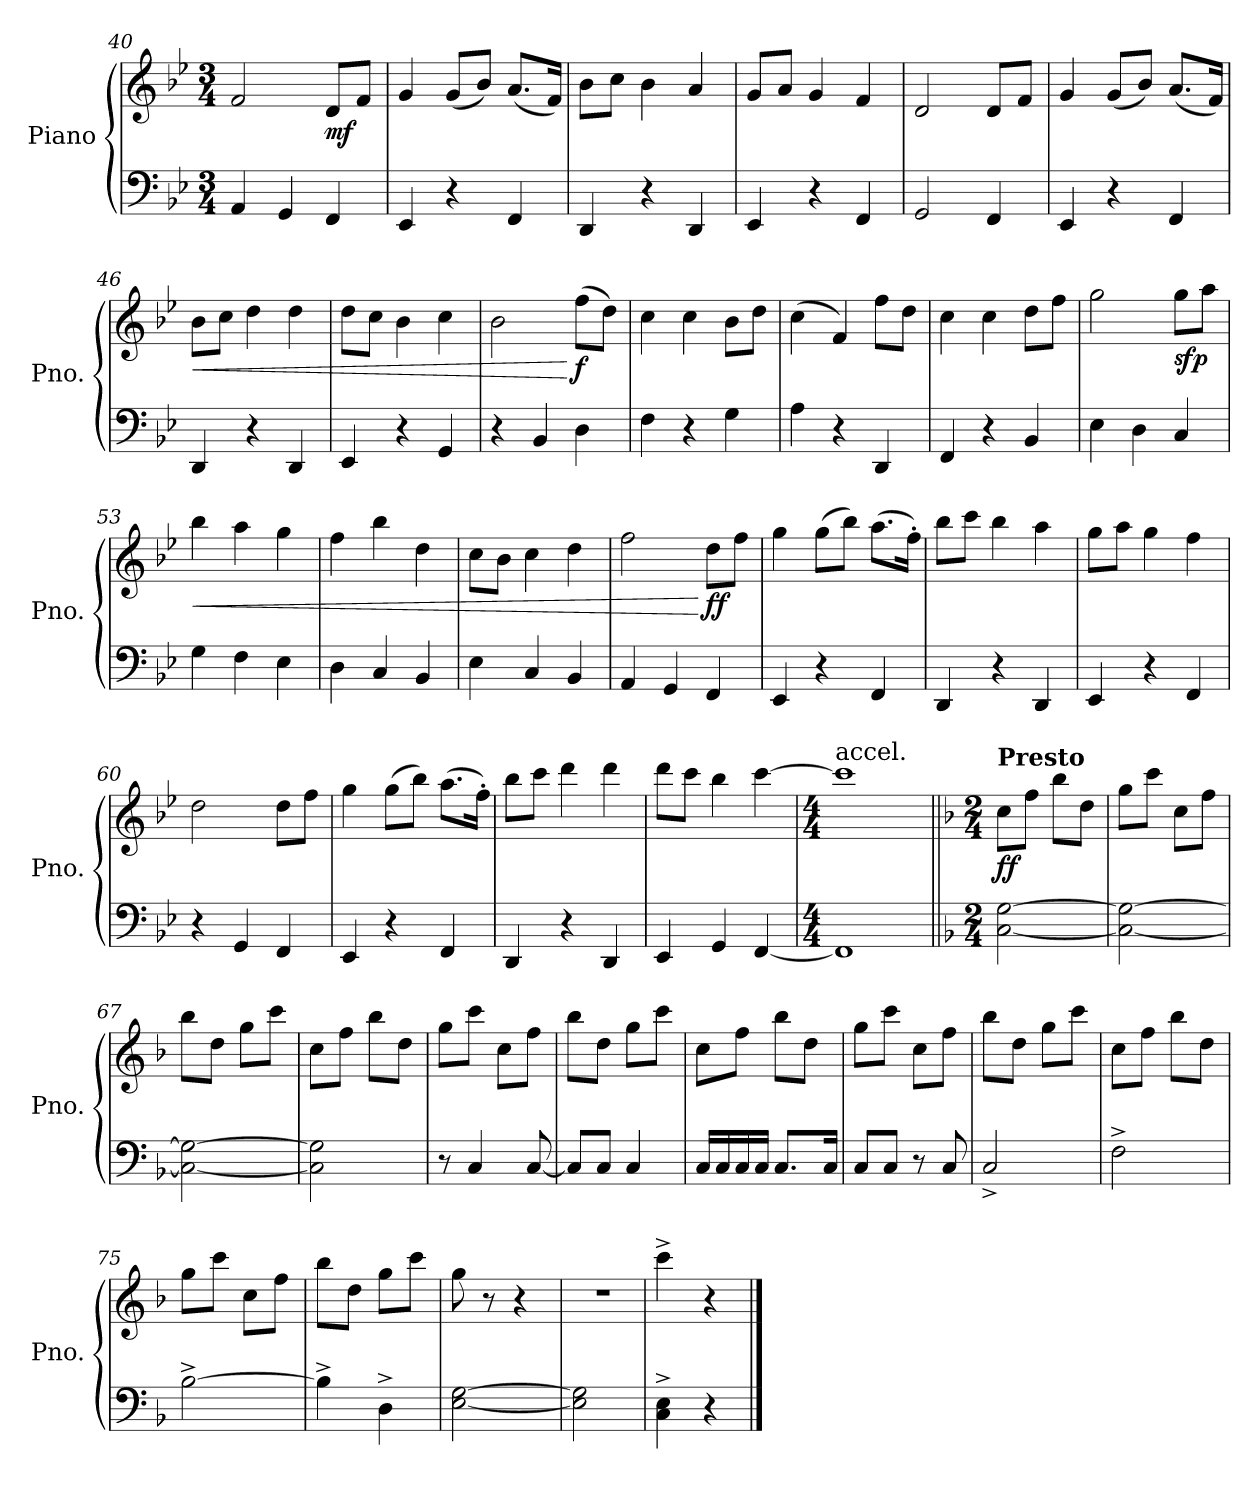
**kern	**kern	**dynam
*part1	*part1	*part1
*staff2	*staff1	*staff1/2
*I"Piano	*	*
*I'Pno.	*	*
!!LO:PB:g=z
*clefF4	*clefG2	*
*k[b-e-]	*k[b-e-]	*
*M3/4	*M3/4	*
=40	=40	=40
4AA/	2f/	.
4GG/	.	.
!	!	!LO:DY:b
4FF/	8d/L	mf
.	8f/J	.
=41	=41	=41
4EE-/	4g/	.
4r	(8g/L	.
.	8b-/J)	.
4FF/	(8.a/L	.
.	16f/Jk)	.
=42	=42	=42
4DD/	8b-\L	.
.	8cc\J	.
4r	4b-\	.
4DD/	4a/	.
=43	=43	=43
4EE-/	8g/L	.
.	8a/J	.
4r	4g/	.
4FF/	4f/	.
=44	=44	=44
2GG/	2d/	.
4FF/	8d/L	.
.	8f/J	.
=45	=45	=45
4EE-/	4g/	.
4r	(8g/L	.
.	8b-/J)	.
4FF/	(8.a/L	.
.	16f/Jk)	.
=46	=46	=46
!	!	!LO:HP:b
4DD/	8b-\L	<
.	8cc\J	.
4r	4dd\	.
4DD/	4dd\	.
=47	=47	=47
4EE-/	8dd\L	.
.	8cc\J	.
4r	4b-\	.
4GG/	4cc\	.
=48	=48	=48
4r	2b-\	.
4BB-/	.	.
!	!	!LO:DY:n=1:b
4D\	(8ff\L	[ f
.	8dd\J)	.
!!LO:LB:g=z
=49	=49	=49
4F\	4cc\	.
4r	4cc\	.
4G\	8b-\L	.
.	8dd\J	.
=50	=50	=50
4A\	(4cc\	.
4r	4f/)	.
4DD/	8ff\L	.
.	8dd\J	.
=51	=51	=51
4FF/	4cc\	.
4r	4cc\	.
4BB-/	8dd\L	.
.	8ff\J	.
=52	=52	=52
4E-\	2gg\	.
4D\	.	.
!	!	!LO:DY:b
4C/	8gg\L	sfp
.	8aa\J	.
=53	=53	=53
!	!	!LO:HP:b
4G\	4bb-\	<
4F\	4aa\	.
4E-\	4gg\	.
=54	=54	=54
4D\	4ff\	.
4C/	4bb-\	.
4BB-/	4dd\	.
=55	=55	=55
4E-\	8cc\L	.
.	8b-\J	.
4C/	4cc\	.
4BB-/	4dd\	.
=56	=56	=56
4AA/	2ff\	.
4GG/	.	.
!	!	!LO:DY:n=1:b
4FF/	8dd\L	[ ff
.	8ff\J	.
=57	=57	=57
4EE-/	4gg\	.
4r	(8gg\L	.
.	8bb-\J)	.
4FF/	(8.aa\L	.
.	16ff'\Jk)	.
!!LO:LB:g=z
=58	=58	=58
4DD/	8bb-\L	.
.	8ccc\J	.
4r	4bb-\	.
4DD/	4aa\	.
=59	=59	=59
4EE-/	8gg\L	.
.	8aa\J	.
4r	4gg\	.
4FF/	4ff\	.
=60	=60	=60
4r	2dd\	.
4GG/	.	.
4FF/	8dd\L	.
.	8ff\J	.
=61	=61	=61
4EE-/	4gg\	.
4r	(8gg\L	.
.	8bb-\J)	.
4FF/	(8.aa\L	.
.	16ff'\Jk)	.
=62	=62	=62
4DD/	8bb-\L	.
.	8ccc\J	.
4r	4ddd\	.
4DD/	4ddd\	.
=63	=63	=63
4EE-/	8ddd\L	.
.	8ccc\J	.
4GG/	4bb-\	.
[4FF/	[4ccc\	.
=64	=64	=64
*M4/4	*M4/4	*
!	!LO:TX:a:t=accel.	!
1FF]	1ccc]	.
=65||	=65||	=65||
*k[b-]	*k[b-]	*
*M2/4	*M2/4	*
*	*MM168	*
!	!LO:TX:a:B:t=Presto	!
!	!	!LO:DY:b
[2C\ [2G\	8cc\L	ff
.	8ff\J	.
.	8bb-\L	.
.	8dd\J	.
!!LO:LB:g=z
=66	=66	=66
2C\_ 2G\_	8gg\L	.
.	8ccc\J	.
.	8cc\L	.
.	8ff\J	.
=67	=67	=67
2C\_ 2G\_	8bb-\L	.
.	8dd\J	.
.	8gg\L	.
.	8ccc\J	.
=68	=68	=68
2C\] 2G\]	8cc\L	.
.	8ff\J	.
.	8bb-\L	.
.	8dd\J	.
=69	=69	=69
8r	8gg\L	.
4C/	8ccc\J	.
.	8cc\L	.
[8C/	8ff\J	.
=70	=70	=70
8C/L]	8bb-\L	.
8C/J	8dd\J	.
4C/	8gg\L	.
.	8ccc\J	.
=71	=71	=71
16C/LL	8cc\L	.
16C/	.	.
16C/	8ff\J	.
16C/JJ	.	.
8.C/L	8bb-\L	.
.	8dd\J	.
16C/Jk	.	.
=72	=72	=72
8C/L	8gg\L	.
8C/J	8ccc\J	.
8r	8cc\L	.
8C/	8ff\J	.
=73	=73	=73
2C^/	8bb-\L	.
.	8dd\J	.
.	8gg\L	.
.	8ccc\J	.
!!LO:LB:g=z
=74	=74	=74
2F^\	8cc\L	.
.	8ff\J	.
.	8bb-\L	.
.	8dd\J	.
=75	=75	=75
[2B-^\	8gg\L	.
.	8ccc\J	.
.	8cc\L	.
.	8ff\J	.
=76	=76	=76
4B-^\]	8bb-\L	.
.	8dd\J	.
4D^\	8gg\L	.
.	8ccc\J	.
=77	=77	=77
[2E\ [2G\	8gg\	.
.	8r	.
.	4r	.
=78	=78	=78
2E\] 2G\]	2r	.
=79	=79	=79
4C\^ 4E\^	4ccc^\	.
4r	4r	.
==	==	==
*-	*-	*-
